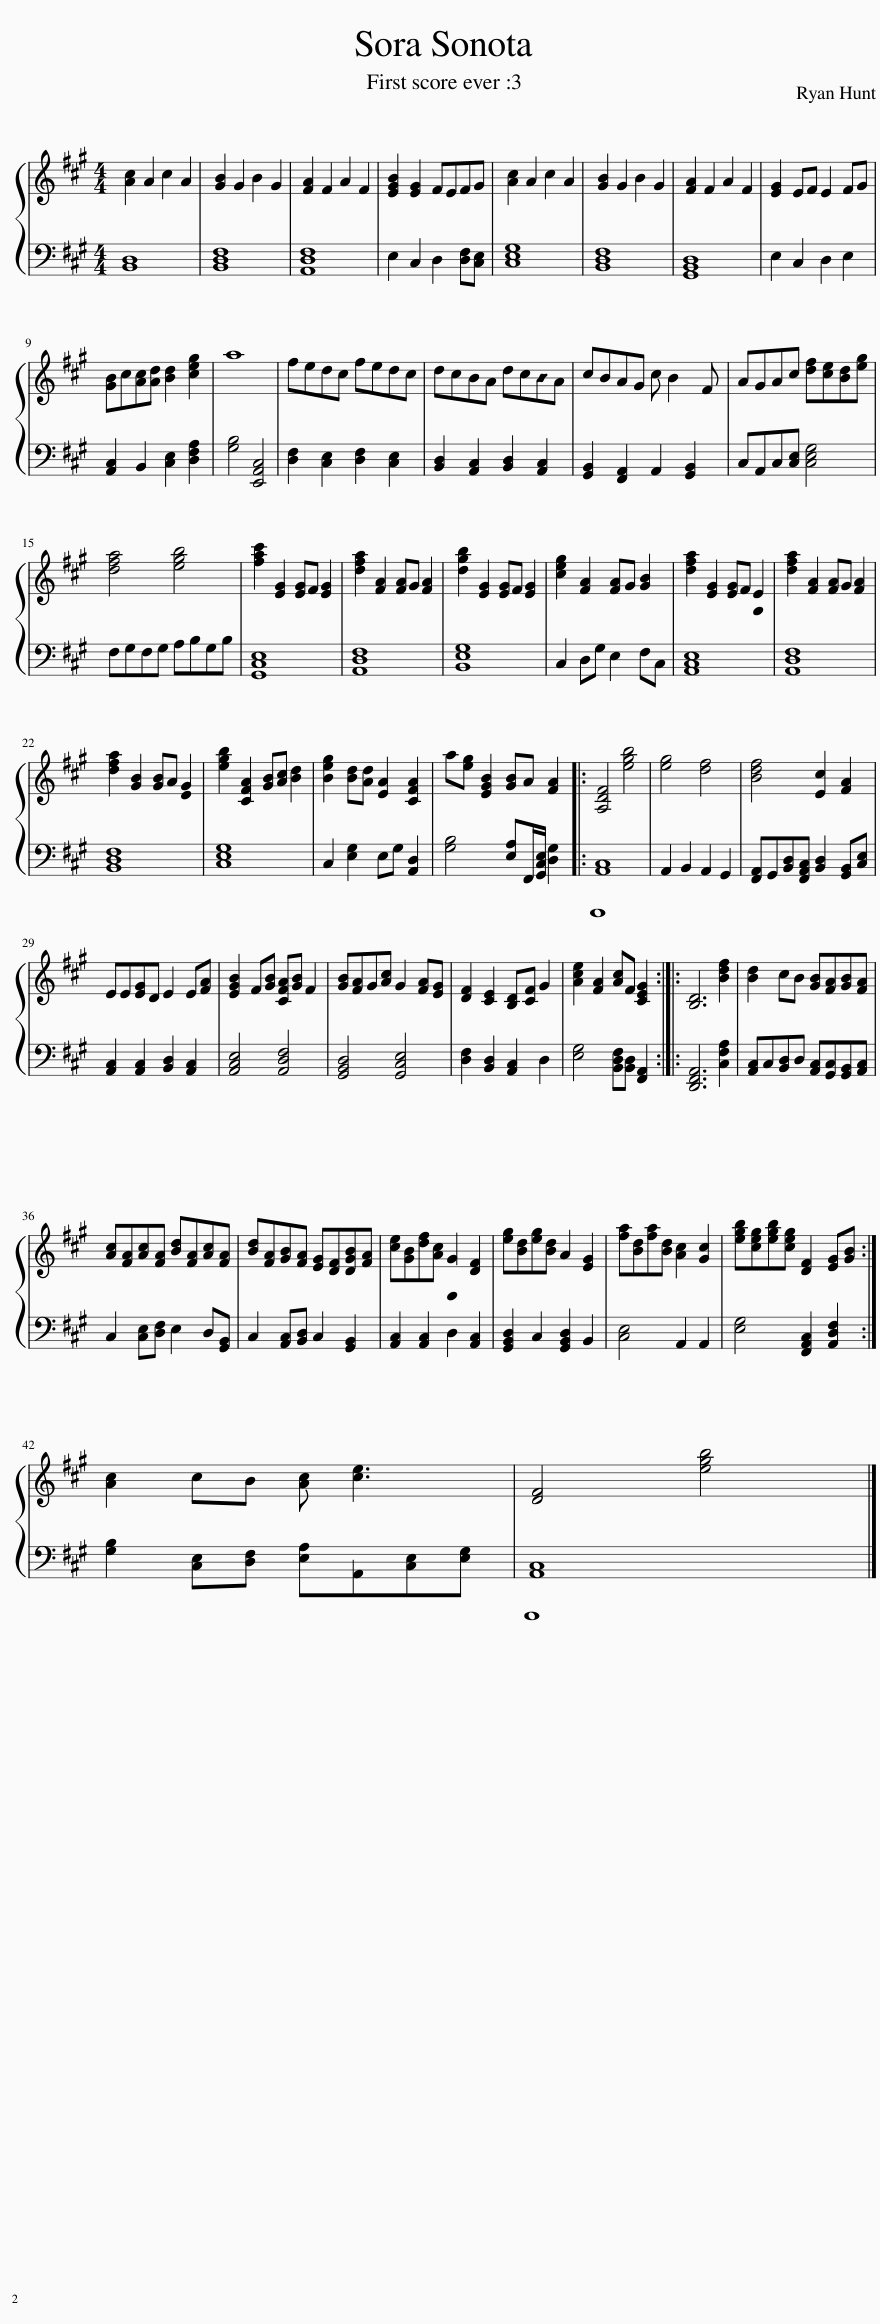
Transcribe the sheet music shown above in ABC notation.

X:1
%%score { 1 | 2 }
L:1/8
M:4/4
I:linebreak $
K:A
V:1 treble
V:2 bass
V:1
 [Ac]2 A2 c2 A2 | [GB]2 G2 B2 G2 | [FA]2 F2 A2 F2 | [EGB]2 [EG]2 FEFG | [Ac]2 A2 c2 A2 | %5
 [GB]2 G2 B2 G2 | [FA]2 F2 A2 F2 | [EG]2 EF E2 FG |$ [GB]c[Ac][Ad] [Bd]2 [ceg]2 | a8 | %10
 fedc fedc | dcBA dcBA | cBAG c B2 F | AGAc [df][ce][Bd][eg] |$ [dfa]4 [egb]4 | %15
 [fac']2 [EG]2 [EG]F [EG]2 | [dfa]2 [FA]2 [FA]G [FA]2 | [dgb]2 [EG]2 [EG]F [EG]2 | [ceg]2 [FA]2 [FA]G [GB]2 | [dfa]2 [EG]2 [EG]F [EG]2 | %20
 [dfa]2 [FA]2 [FA]G [FA]2 |$ [dfa]2 [GB]2 [GB]A [GB]2 | [egb]2 [CFA]2 [GB][Ac] [Bd]2 | [Beg]2 [Bd][Ad] [EA]2 [CFA]2 | a[eg] [EGB]2 [GB]A [FA]2 |: %25
 [A,DF]4 [egb]4 | [eg]4 [df]4 | [Bdf]4 [Ec]2 [FA]2 |$ EE[EG]D E2 E[FA] | [EGB]2 F[GB] [CFA][GB] F2 | %30
 [GB][FA]G[Ac] G2 [FA][EG] | [DF]2 [CE]2 [B,D][CF] G2 | [Ace]2 [FA]2 [Ac]F [CEG]2 :: [B,D]6 [Bdf]2 | [Bd]2 cB [GB][FA][GB][FA] |$ %35
 [Ac][FA][Ac][FA] [Bd][FA][Ac][FA] | [Bd][FA][GB][FA] [EG][DF][DGB][FA] | [ce][GB][df][Ac] [EG]2 [DF]2 | [eg][Bd][eg][Bd] A2 [EG]2 | [fa][Bd][fa][Bd] [Ac]2 [Gc]2 | %40
 [egb][ceg][egb][ceg] [DF]2 [EG][GB] :|$ [Ac]2 cB [Ac] [ce]3 | [DF]4 [egb]4 |] %43
V:2
 [B,,D,]8 | [B,,D,F,]8 | [A,,D,F,]8 | E,2 C,2 D,2 [D,F,][C,E,] | [C,E,G,]8 | %5
 [B,,D,F,]8 | [G,,B,,D,]8 | E,2 C,2 D,2 E,2 |$ [A,,C,]2 B,,2 [C,E,]2 [D,F,A,]2 | [G,B,]4 [E,,A,,C,]4 | %10
 [D,F,]2 [C,E,]2 [D,F,]2 [C,E,]2 | [B,,D,]2 [A,,C,]2 [B,,D,]2 [A,,C,]2 | [G,,B,,]2 [F,,A,,]2 A,,2 [G,,B,,]2 | C,A,,C,[C,E,] [C,E,G,]4 |$ F,G,F,G, A,B,G,B, | %15
 [G,,C,E,]8 | [A,,D,F,]8 | [B,,E,G,]8 | C,2 D,G, E,2 F,C, | [A,,C,E,]8 | %20
 [A,,D,F,]8 |$ [B,,D,F,]8 | [C,E,G,]8 | C,2 [E,G,]2 E,G, [A,,D,]2 | [G,B,]4 [E,A,]F,,/[G,,C,E,]/ [D,G,]2 |: %25
 [F,,A,,C,]8 | A,,2 B,,2 A,,2 G,,2 | [F,,A,,]G,,[B,,D,][F,,A,,C,] [B,,D,]2 [G,,B,,][C,E,] |$ [A,,C,]2 [A,,C,]2 [B,,D,]2 [A,,C,]2 | [A,,C,E,]4 [A,,D,F,]4 | %30
 [G,,B,,D,]4 [G,,C,E,]4 | [D,F,]2 [B,,D,]2 [A,,C,]2 D,2 | [E,G,]4 [B,,D,F,][B,,D,] [F,,A,,]2 :: [D,,F,,A,,]6 [C,F,A,]2 | [A,,C,]C,[B,,D,]D, [A,,C,][G,,C,][G,,B,,][A,,C,] |$ %35
 C,2 [C,E,][D,F,] E,2 D,[G,,B,,] | C,2 [A,,C,][B,,D,] C,2 [G,,B,,]2 | [A,,C,]2 [A,,C,]2 D,2 [A,,C,]2 | [G,,B,,D,]2 C,2 [G,,B,,D,]2 B,,2 | [C,E,]4 A,,2 A,,2 | %40
 [E,G,]4 [F,,A,,C,]2 [A,,D,F,]2 :|$ [G,B,]2 [C,E,][D,F,] [E,A,]A,,[C,E,][E,G,] | [F,,A,,C,]8 |] %43
